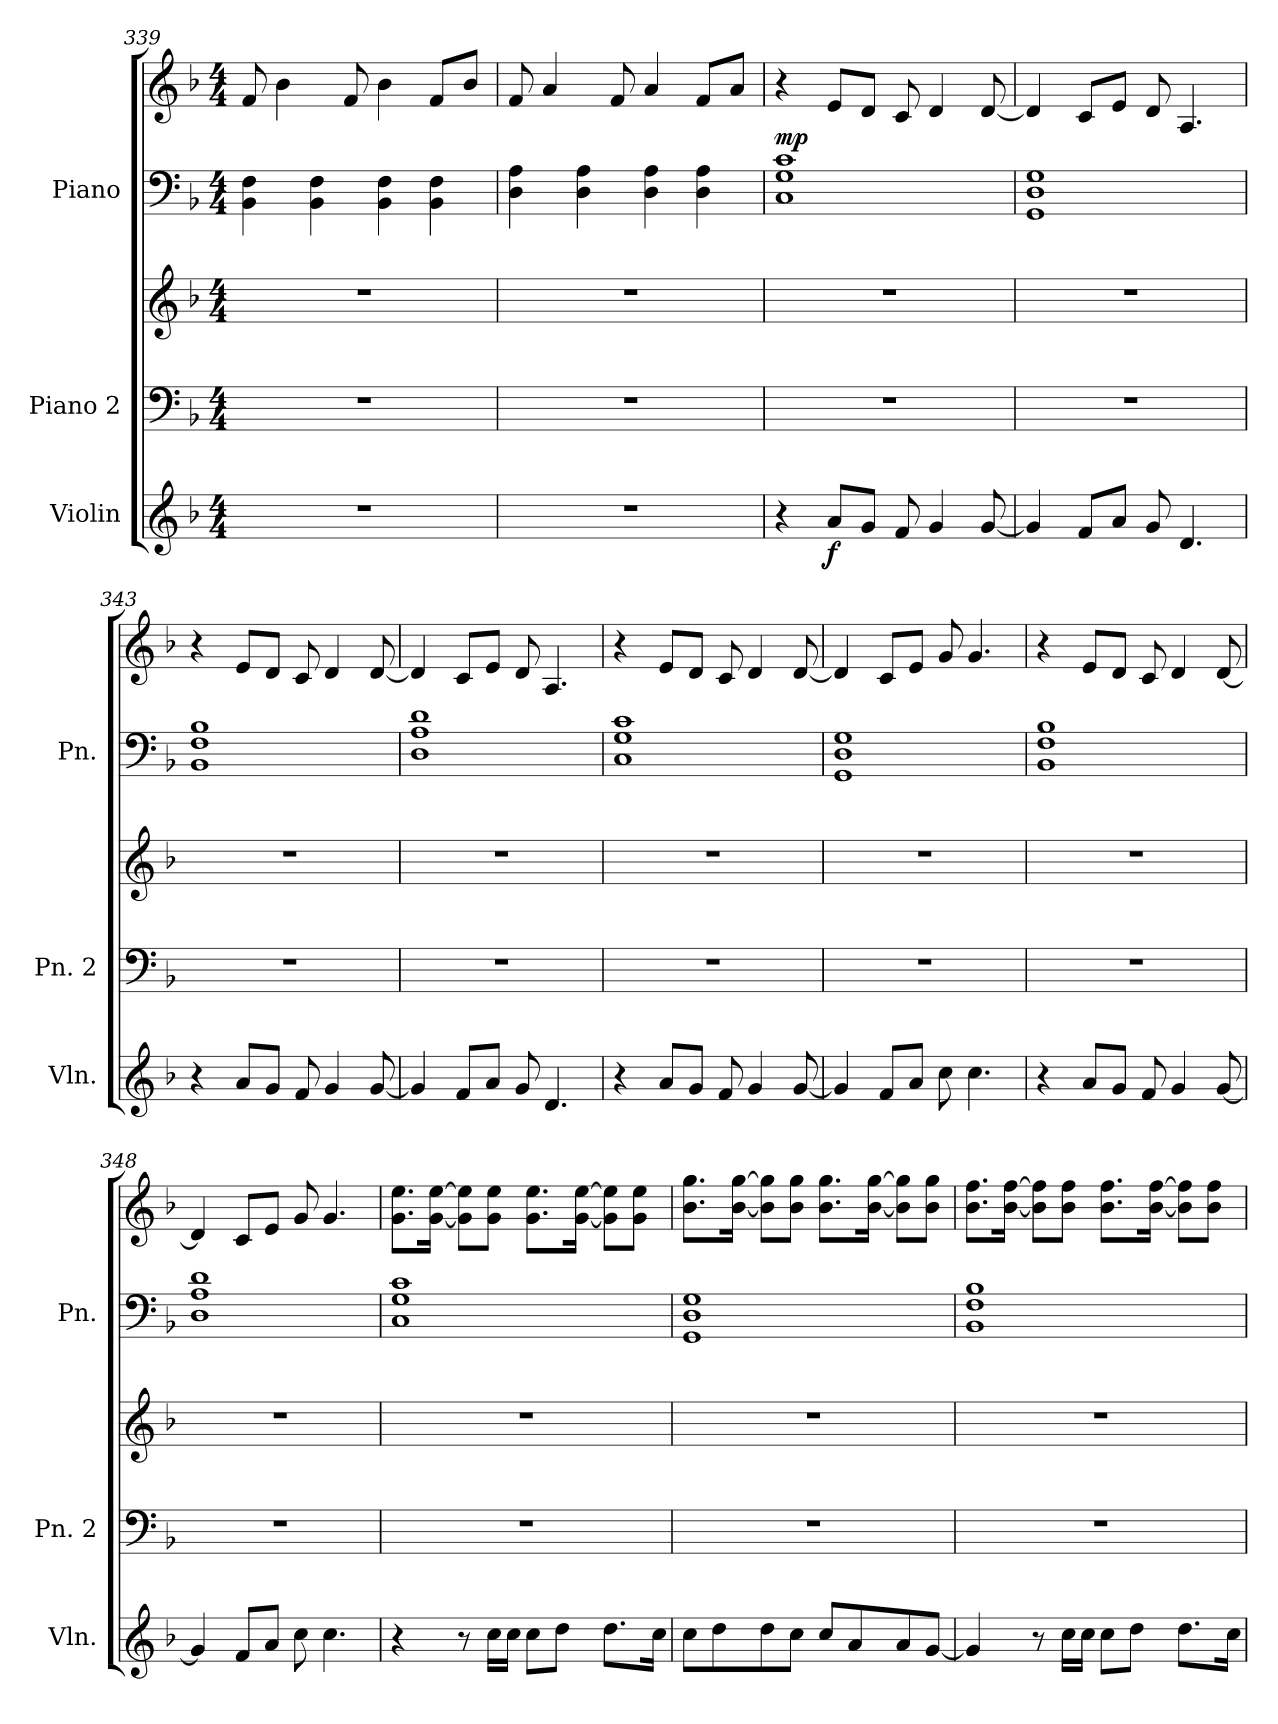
**kern	**dynam	**kern	**kern	**kern	**kern	**dynam
*part3	*part3	*part2	*part2	*part1	*part1	*part1
*staff5	*staff5	*staff4	*staff3	*staff2	*staff1	*staff1/2
*I"Violin	*	*I"Piano 2	*	*I"Piano	*	*
*I'Vln.	*	*I'Pn. 2	*	*I'Pn.	*	*
*clefG2	*	*clefF4	*clefG2	*clefF4	*clefG2	*
*k[b-]	*	*k[b-]	*k[b-]	*k[b-]	*k[b-]	*
*M4/4	*	*M4/4	*M4/4	*M4/4	*M4/4	*
=339	=339	=339	=339	=339	=339	=339
1r	.	1r	1r	4BB-\ 4F\	8f/	.
.	.	.	.	.	4b-\	.
.	.	.	.	4BB-\ 4F\	.	.
.	.	.	.	.	8f/	.
.	.	.	.	4BB-\ 4F\	4b-\	.
.	.	.	.	4BB-\ 4F\	8f/L	.
.	.	.	.	.	8b-/J	.
!!LO:PB:g=z
=340	=340	=340	=340	=340	=340	=340
1r	.	1r	1r	4D\ 4A\	8f/	.
.	.	.	.	.	4a/	.
.	.	.	.	4D\ 4A\	.	.
.	.	.	.	.	8f/	.
.	.	.	.	4D\ 4A\	4a/	.
.	.	.	.	4D\ 4A\	8f/L	.
.	.	.	.	.	8a/J	.
=341	=341	=341	=341	=341	=341	=341
!	!	!	!	!	!	!LO:DY:a=2
4r	.	1r	1r	1C 1G 1c	4r	mp
!	!LO:DY:b	!	!	!	!	!
8a/L	f	.	.	.	8e/L	.
8g/J	.	.	.	.	8d/J	.
8f/	.	.	.	.	8c/	.
4g/	.	.	.	.	4d/	.
[8g/	.	.	.	.	[8d/	.
=342	=342	=342	=342	=342	=342	=342
4g/]	.	1r	1r	1GG 1D 1G	4d/]	.
8f/L	.	.	.	.	8c/L	.
8a/J	.	.	.	.	8e/J	.
8g/	.	.	.	.	8d/	.
4.d/	.	.	.	.	4.A/	.
=343	=343	=343	=343	=343	=343	=343
4r	.	1r	1r	1BB- 1F 1B-	4r	.
8a/L	.	.	.	.	8e/L	.
8g/J	.	.	.	.	8d/J	.
8f/	.	.	.	.	8c/	.
4g/	.	.	.	.	4d/	.
[8g/	.	.	.	.	[8d/	.
=344	=344	=344	=344	=344	=344	=344
4g/]	.	1r	1r	1D 1A 1d	4d/]	.
8f/L	.	.	.	.	8c/L	.
8a/J	.	.	.	.	8e/J	.
8g/	.	.	.	.	8d/	.
4.d/	.	.	.	.	4.A/	.
=345	=345	=345	=345	=345	=345	=345
4r	.	1r	1r	1C 1G 1c	4r	.
8a/L	.	.	.	.	8e/L	.
8g/J	.	.	.	.	8d/J	.
8f/	.	.	.	.	8c/	.
4g/	.	.	.	.	4d/	.
[8g/	.	.	.	.	[8d/	.
!!LO:LB:g=z
=346	=346	=346	=346	=346	=346	=346
4g/]	.	1r	1r	1GG 1D 1G	4d/]	.
8f/L	.	.	.	.	8c/L	.
8a/J	.	.	.	.	8e/J	.
8cc\	.	.	.	.	8g/	.
4.cc\	.	.	.	.	4.g/	.
=347	=347	=347	=347	=347	=347	=347
4r	.	1r	1r	1BB- 1F 1B-	4r	.
8a/L	.	.	.	.	8e/L	.
8g/J	.	.	.	.	8d/J	.
8f/	.	.	.	.	8c/	.
4g/	.	.	.	.	4d/	.
[8g/	.	.	.	.	[8d/	.
=348	=348	=348	=348	=348	=348	=348
4g/]	.	1r	1r	1D 1A 1d	4d/]	.
8f/L	.	.	.	.	8c/L	.
8a/J	.	.	.	.	8e/J	.
8cc\	.	.	.	.	8g/	.
4.cc\	.	.	.	.	4.g/	.
=349	=349	=349	=349	=349	=349	=349
4r	.	1r	1r	1C 1G 1c	8.g\ 8.ee\L	.
.	.	.	.	.	[16g\ [16ee\Jk	.
8r	.	.	.	.	8g\] 8ee\]L	.
16cc\LL	.	.	.	.	8g\ 8ee\J	.
16cc\JJ	.	.	.	.	.	.
8cc\L	.	.	.	.	8.g\ 8.ee\L	.
8dd\J	.	.	.	.	.	.
.	.	.	.	.	[16g\ [16ee\Jk	.
8.dd\L	.	.	.	.	8g\] 8ee\]L	.
.	.	.	.	.	8g\ 8ee\J	.
16cc\Jk	.	.	.	.	.	.
=350	=350	=350	=350	=350	=350	=350
8cc\L	.	1r	1r	1GG 1D 1G	8.b-\ 8.gg\L	.
8dd\	.	.	.	.	.	.
.	.	.	.	.	[16b-\ [16gg\Jk	.
8dd\	.	.	.	.	8b-\] 8gg\]L	.
8cc\J	.	.	.	.	8b-\ 8gg\J	.
8cc/L	.	.	.	.	8.b-\ 8.gg\L	.
8a/	.	.	.	.	.	.
.	.	.	.	.	[16b-\ [16gg\Jk	.
8a/	.	.	.	.	8b-\] 8gg\]L	.
[8g/J	.	.	.	.	8b-\ 8gg\J	.
!!LO:LB:g=z
=351	=351	=351	=351	=351	=351	=351
4g/]	.	1r	1r	1BB- 1F 1B-	8.b-\ 8.ff\L	.
.	.	.	.	.	[16b-\ [16ff\Jk	.
8r	.	.	.	.	8b-\] 8ff\]L	.
16cc\LL	.	.	.	.	8b-\ 8ff\J	.
16cc\JJ	.	.	.	.	.	.
8cc\L	.	.	.	.	8.b-\ 8.ff\L	.
8dd\J	.	.	.	.	.	.
.	.	.	.	.	[16b-\ [16ff\Jk	.
8.dd\L	.	.	.	.	8b-\] 8ff\]L	.
.	.	.	.	.	8b-\ 8ff\J	.
16cc\Jk	.	.	.	.	.	.
=	=	=	=	=	=	=
*-	*-	*-	*-	*-	*-	*-
